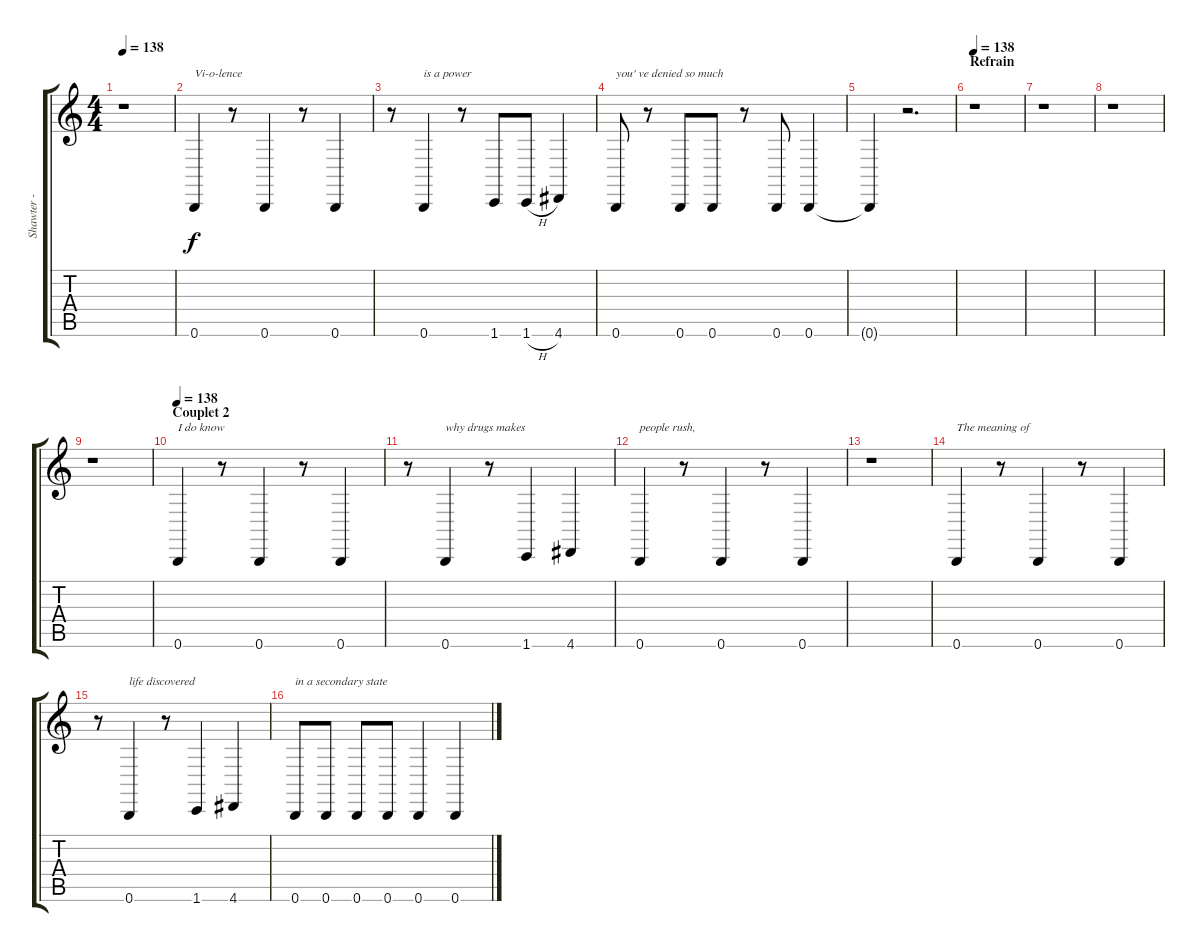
\track ("Shawter - Chant" "Shawter - ") {instrument trumpet}
\staff {score tabs}
\tuning (Db4 Ab3 E3 B2 Gb2 B1) {hide}
\ts (4 4)
\tempo 138
\clef g2
\ks c
r.1{dy f} |
0.6.4{txt "Vi-o-lence"} r.8 0.6.4 r.8 0.6.4 |
r.8 0.6.4{txt "is a power"} r.8 1.6.8 1.6{h}.8 4.6.4 |
0.6.8{txt "you' ve denied so much"} r.8 0.6.8 0.6.8 r.8 0.6.8 0.6.4 |
0.6{t}.4 r.2{d} |
\section ("" "Refrain")
\tempo 138
r.1 |
r.1 |
r.1 |
r.1 |
\section ("" "Couplet 2")
\tempo 138
0.6.4{txt "I do know" volume 16 balance 8 instrument trumpet} r.8 0.6.4 r.8 0.6.4 |
r.8 0.6.4{txt "why drugs makes"} r.8 1.6.4 4.6.4 |
0.6.4{txt "people rush,"} r.8 0.6.4 r.8 0.6.4 |
r.1 |
0.6.4{txt "The meaning of"} r.8 0.6.4 r.8 0.6.4 |
r.8 0.6.4{txt "life discovered"} r.8 1.6.4 4.6.4 |
0.6.8{txt "in a secondary state"} 0.6.8 0.6.8 0.6.8 0.6.4 0.6.4
